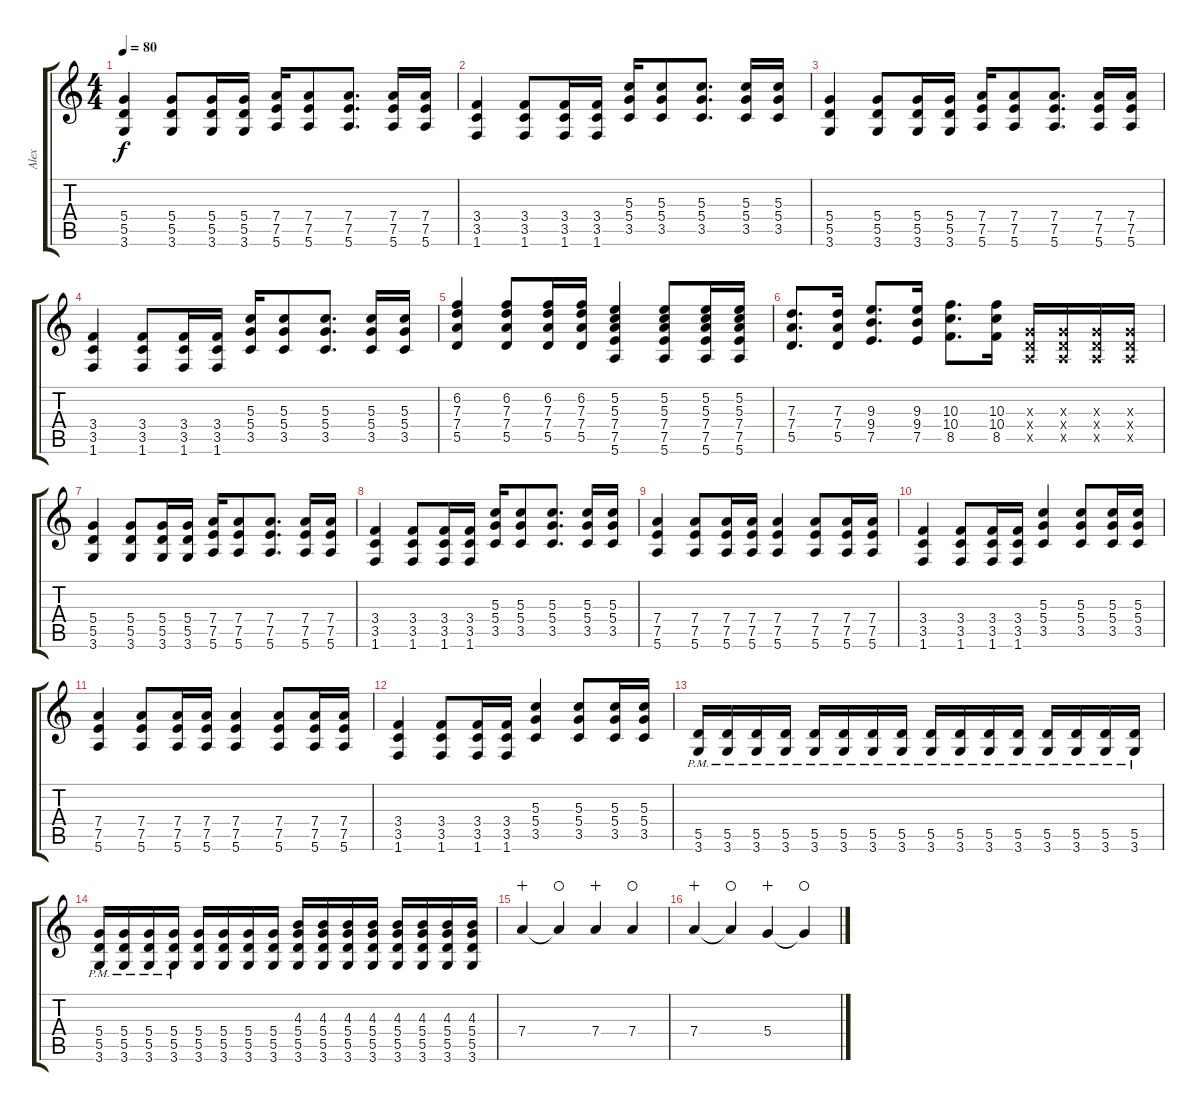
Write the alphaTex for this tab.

\track ("Alex" "Alex") {instrument overdrivenguitar}
\staff {score tabs}
\tuning (E4 B3 G3 D3 A2 E2) {hide}
\ts (4 4)
\tempo 80
\clef g2
\ks c
(5.4 5.5 3.6).4{dy f} (5.4 5.5 3.6).8 (5.4 5.5 3.6).16 (5.4 5.5 3.6).16 (7.4 7.5 5.6).16 (7.4 7.5 5.6).8 (7.4 7.5 5.6).8{d} (7.4 7.5 5.6).16 (7.4 7.5 5.6).16 |
(3.4 3.5 1.6).4 (3.4 3.5 1.6).8 (3.4 3.5 1.6).16 (3.4 3.5 1.6).16 (5.3 5.4 3.5).16 (5.3 5.4 3.5).8 (5.3 5.4 3.5).8{d} (5.3 5.4 3.5).16 (5.3 5.4 3.5).16 |
(5.4 5.5 3.6).4 (5.4 5.5 3.6).8 (5.4 5.5 3.6).16 (5.4 5.5 3.6).16 (7.4 7.5 5.6).16 (7.4 7.5 5.6).8 (7.4 7.5 5.6).8{d} (7.4 7.5 5.6).16 (7.4 7.5 5.6).16 |
(3.4 3.5 1.6).4 (3.4 3.5 1.6).8 (3.4 3.5 1.6).16 (3.4 3.5 1.6).16 (5.3 5.4 3.5).16 (5.3 5.4 3.5).8 (5.3 5.4 3.5).8{d} (5.3 5.4 3.5).16 (5.3 5.4 3.5).16 |
(6.2 7.3 7.4 5.5).4 (6.2 7.3 7.4 5.5).8 (6.2 7.3 7.4 5.5).16 (6.2 7.3 7.4 5.5).16 (5.2 5.3 7.4 7.5 5.6).4 (5.2 5.3 7.4 7.5 5.6).8 (5.2 5.3 7.4 7.5 5.6).16 (5.2 5.3 7.4 7.5 5.6).16 |
(7.3 7.4 5.5).8{d} (7.3 7.4 5.5).16 (9.3 9.4 7.5).8{d} (9.3 9.4 7.5).16 (10.3 10.4 8.5).8{d} (10.3 10.4 8.5).16 (0.3{x} 0.4{x} 0.5{x}).16 (0.3{x} 0.4{x} 0.5{x}).16 (0.3{x} 0.4{x} 0.5{x}).16 (0.3{x} 0.4{x} 0.5{x}).16 |
(5.4 5.5 3.6).4 (5.4 5.5 3.6).8 (5.4 5.5 3.6).16 (5.4 5.5 3.6).16 (7.4 7.5 5.6).16 (7.4 7.5 5.6).8 (7.4 7.5 5.6).8{d} (7.4 7.5 5.6).16 (7.4 7.5 5.6).16 |
(3.4 3.5 1.6).4 (3.4 3.5 1.6).8 (3.4 3.5 1.6).16 (3.4 3.5 1.6).16 (5.3 5.4 3.5).16 (5.3 5.4 3.5).8 (5.3 5.4 3.5).8{d} (5.3 5.4 3.5).16 (5.3 5.4 3.5).16 |
(7.4 7.5 5.6).4 (7.4 7.5 5.6).8 (7.4 7.5 5.6).16 (7.4 7.5 5.6).16 (7.4 7.5 5.6).4 (7.4 7.5 5.6).8 (7.4 7.5 5.6).16 (7.4 7.5 5.6).16 |
(3.4 3.5 1.6).4 (3.4 3.5 1.6).8 (3.4 3.5 1.6).16 (3.4 3.5 1.6).16 (5.3 5.4 3.5).4 (5.3 5.4 3.5).8 (5.3 5.4 3.5).16 (5.3 5.4 3.5).16 |
(7.4 7.5 5.6).4 (7.4 7.5 5.6).8 (7.4 7.5 5.6).16 (7.4 7.5 5.6).16 (7.4 7.5 5.6).4 (7.4 7.5 5.6).8 (7.4 7.5 5.6).16 (7.4 7.5 5.6).16 |
(3.4 3.5 1.6).4 (3.4 3.5 1.6).8 (3.4 3.5 1.6).16 (3.4 3.5 1.6).16 (5.3 5.4 3.5).4 (5.3 5.4 3.5).8 (5.3 5.4 3.5).16 (5.3 5.4 3.5).16 |
(5.5{pm} 3.6{pm}).16 (5.5{pm} 3.6{pm}).16 (5.5{pm} 3.6{pm}).16 (5.5{pm} 3.6{pm}).16 (5.5{pm} 3.6{pm}).16 (5.5{pm} 3.6{pm}).16 (5.5{pm} 3.6{pm}).16 (5.5{pm} 3.6{pm}).16 (5.5{pm} 3.6{pm}).16 (5.5{pm} 3.6{pm}).16 (5.5{pm} 3.6{pm}).16 (5.5{pm} 3.6{pm}).16 (5.5{pm} 3.6{pm}).16 (5.5{pm} 3.6{pm}).16 (5.5{pm} 3.6{pm}).16 (5.5{pm} 3.6{pm}).16 |
(5.4 5.5{pm} 3.6{pm}).16 (5.4 5.5{pm} 3.6{pm}).16 (5.4 5.5{pm} 3.6{pm}).16 (5.4 5.5{pm} 3.6{pm}).16 (5.4 5.5 3.6).16 (5.4 5.5 3.6).16 (5.4 5.5 3.6).16 (5.4 5.5 3.6).16 (4.3 5.4 5.5 3.6).16 (4.3 5.4 5.5 3.6).16 (4.3 5.4 5.5 3.6).16 (4.3 5.4 5.5 3.6).16 (4.3 5.4 5.5 3.6).16 (4.3 5.4 5.5 3.6).16 (4.3 5.4 5.5 3.6).16 (4.3 5.4 5.5 3.6).16 |
7.4.4{wahc} 7.4{t}.4{waho} 7.4.4{wahc} 7.4.4{waho} |
7.4.4{wahc} 7.4{t}.4{waho} 5.4.4{wahc} 5.4{t}.4{waho}
